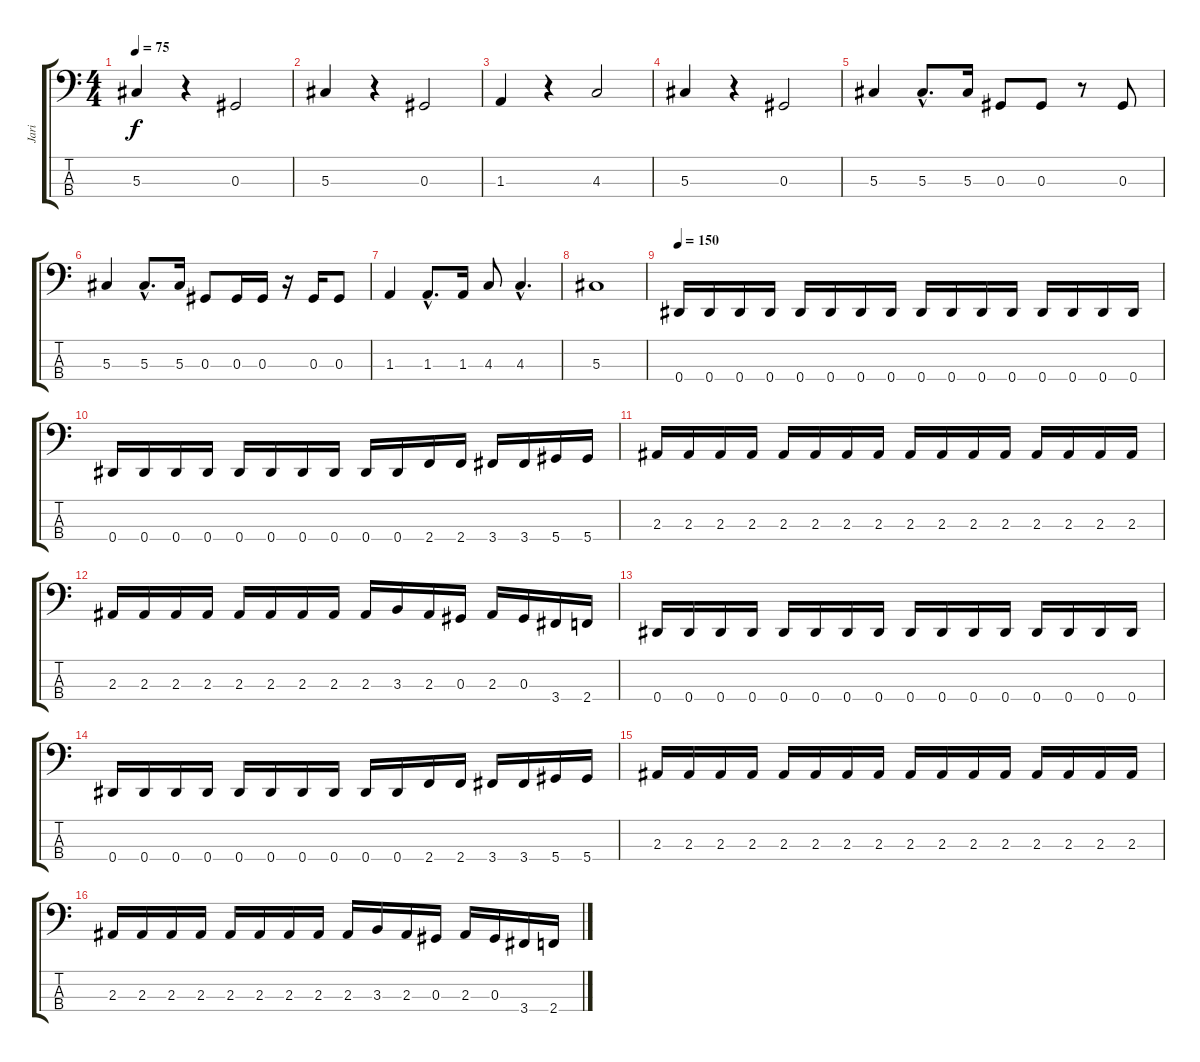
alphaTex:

\track ("Jari" "Jari") {instrument electricbassfinger}
\staff {score tabs}
\tuning (Gb2 Db2 Ab1 Eb1) {hide}
\ts (4 4)
\tempo 75
\clef f4
\ks c
5.3.4{dy f} r.4 0.3.2 |
5.3.4 r.4 0.3.2 |
1.3.4 r.4 4.3.2 |
5.3.4 r.4 0.3.2 |
5.3.4 5.3{hac}.8{d} 5.3.16 0.3.8 0.3.8 r.8 0.3.8 |
5.3.4 5.3{hac}.8{d} 5.3.16 0.3.8 0.3.16 0.3.16 r.16 0.3.16 0.3.8 |
1.3.4 1.3{hac}.8{d} 1.3.16 4.3.8 4.3{hac}.4{d} |
5.3.1 |
\tempo 150
0.4.16 0.4.16 0.4.16 0.4.16 0.4.16 0.4.16 0.4.16 0.4.16 0.4.16 0.4.16 0.4.16 0.4.16 0.4.16 0.4.16 0.4.16 0.4.16 |
0.4.16 0.4.16 0.4.16 0.4.16 0.4.16 0.4.16 0.4.16 0.4.16 0.4.16 0.4.16 2.4.16 2.4.16 3.4.16 3.4.16 5.4.16 5.4.16 |
2.3.16 2.3.16 2.3.16 2.3.16 2.3.16 2.3.16 2.3.16 2.3.16 2.3.16 2.3.16 2.3.16 2.3.16 2.3.16 2.3.16 2.3.16 2.3.16 |
2.3.16 2.3.16 2.3.16 2.3.16 2.3.16 2.3.16 2.3.16 2.3.16 2.3.16 3.3.16 2.3.16 0.3.16 2.3.16 0.3.16 3.4.16 2.4.16 |
0.4.16 0.4.16 0.4.16 0.4.16 0.4.16 0.4.16 0.4.16 0.4.16 0.4.16 0.4.16 0.4.16 0.4.16 0.4.16 0.4.16 0.4.16 0.4.16 |
0.4.16 0.4.16 0.4.16 0.4.16 0.4.16 0.4.16 0.4.16 0.4.16 0.4.16 0.4.16 2.4.16 2.4.16 3.4.16 3.4.16 5.4.16 5.4.16 |
2.3.16 2.3.16 2.3.16 2.3.16 2.3.16 2.3.16 2.3.16 2.3.16 2.3.16 2.3.16 2.3.16 2.3.16 2.3.16 2.3.16 2.3.16 2.3.16 |
2.3.16 2.3.16 2.3.16 2.3.16 2.3.16 2.3.16 2.3.16 2.3.16 2.3.16 3.3.16 2.3.16 0.3.16 2.3.16 0.3.16 3.4.16 2.4.16
